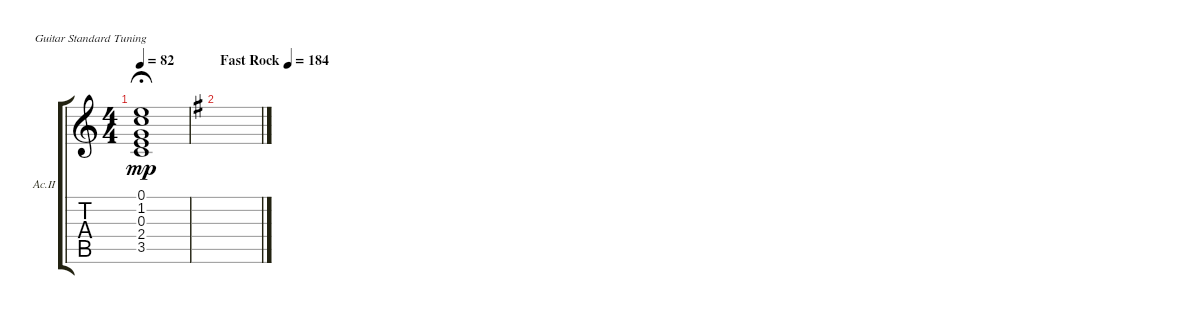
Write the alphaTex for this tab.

\defaultSystemsLayout 4
\bracketExtendMode groupsimilarinstruments
\useSystemSignSeparator
\singleTrackTrackNamePolicy allsystems
\multiTrackTrackNamePolicy allsystems
\firstSystemTrackNameOrientation horizontal
\otherSystemsTrackNameOrientation horizontal
\track ("Guitar Ac.II" "Ac.II") {instrument acousticguitarsteel}
\staff {score tabs}
\tuning (E4 B3 G3 D3 A2 E2)
\ts (4 4)
\tempo 82
\clef g2
\ks c
(3.5{t} 2.4{t} 0.3{t} 1.2{t} 0.1{t}).1{dy mp fermata (medium 0.5)} |
\beaming (8 2 2 2 2)
\tempo (184 "Fast Rock")
\ks eminor
